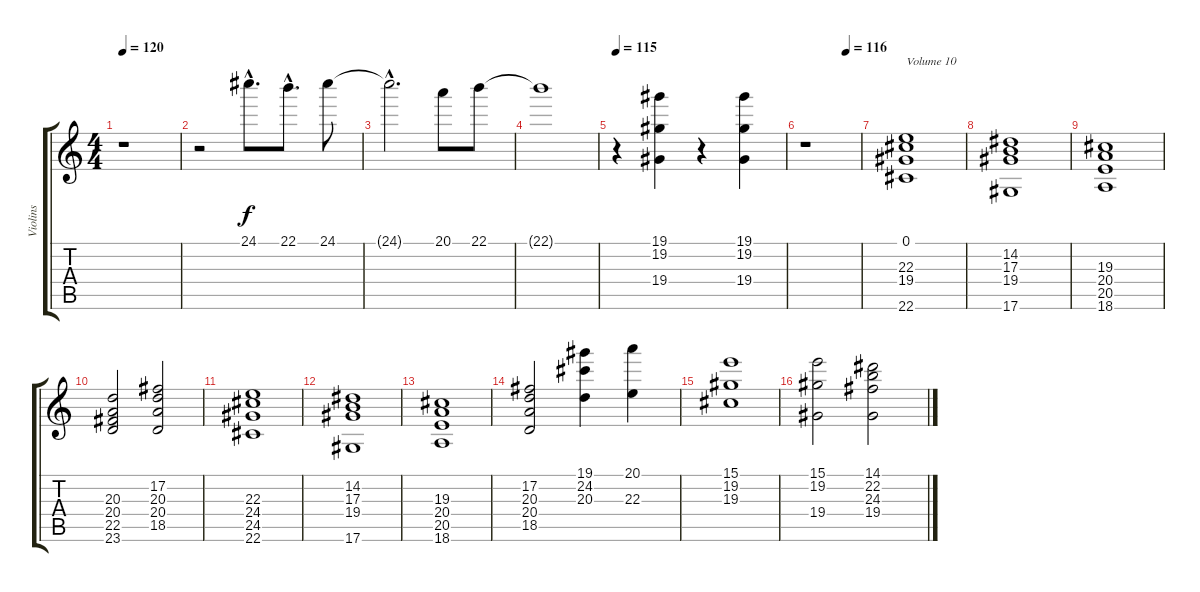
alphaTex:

\track ("Violins" "Violins") {instrument stringensemble1}
\staff {score tabs}
\tuning (Db5 Db4 Gb3 Db3 Ab2 Eb2) {hide}
\ts (4 4)
\tempo 120
\clef g2
\ks c
r.1{dy f} |
r.2 24.1{hac}.8{d} 22.1{hac}.8{d} 24.1.8 |
24.1{hac t}.2{d} 20.1.8 22.1.8 |
22.1{t}.1 |
\tempo 115
r.4 (19.1 19.2 19.4).4 r.4 (19.1 19.2 19.4).4 |
\tempo (116 0.75)
r.1 |
(0.1 22.3 19.4 22.6).1{txt "Volume 10" volume 10} |
(14.2 17.3 19.4 17.6).1 |
(19.3 20.4 20.5 18.6).1 |
(20.3 20.4 22.5 23.6).2 (17.2 20.3 20.4 18.5).2 |
(22.3 24.4 24.5 22.6).1 |
(14.2 17.3 19.4 17.6).1 |
(19.3 20.4 20.5 18.6).1 |
(17.2 20.3 20.4 18.5).2 (19.1 24.2 20.3).4 (20.1 22.3).4 |
(15.1 19.2 19.3).1 |
(15.1 19.2 19.4).2 (14.1 22.2 24.3 19.4).2
